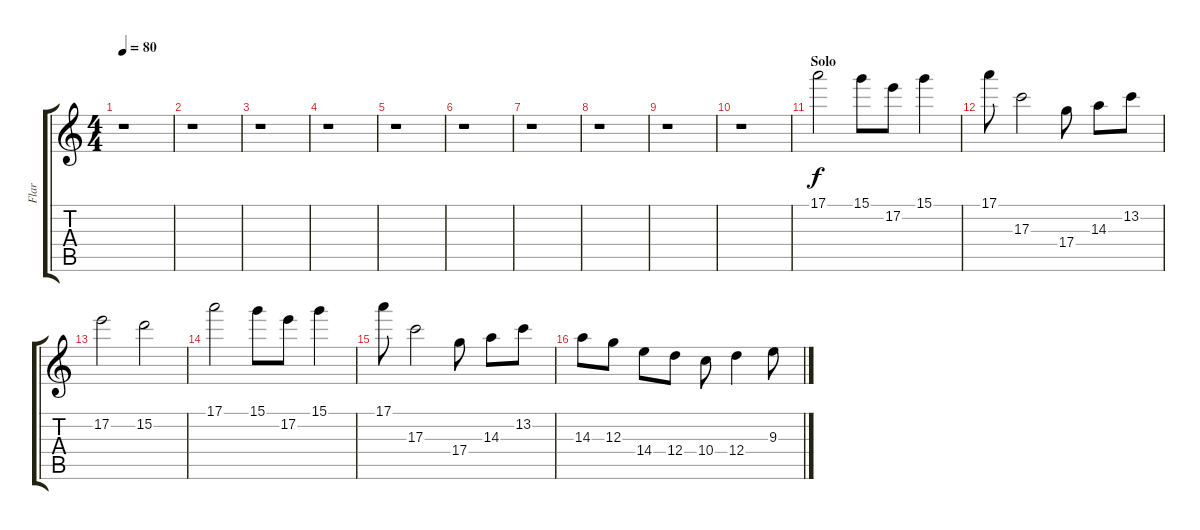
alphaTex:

\track ("Flar" "Flar") {instrument overdrivenguitar}
\staff {score tabs}
\tuning (E4 B3 G3 D3 A2 E2) {hide}
\ts (4 4)
\tempo 80
\clef g2
\ks c
r.1{dy f} |
r.1 |
r.1 |
r.1 |
r.1 |
r.1 |
r.1 |
r.1 |
r.1 |
r.1 |
\section ("" "Solo")
17.1.2 15.1.8 17.2.8 15.1.4 |
17.1.8 17.3.2 17.4.8 14.3.8 13.2.8 |
17.2.2 15.2.2 |
17.1.2 15.1.8 17.2.8 15.1.4 |
17.1.8 17.3.2 17.4.8 14.3.8 13.2.8 |
14.3.8 12.3.8 14.4.8 12.4.8 10.4.8 12.4.4 9.3.8
